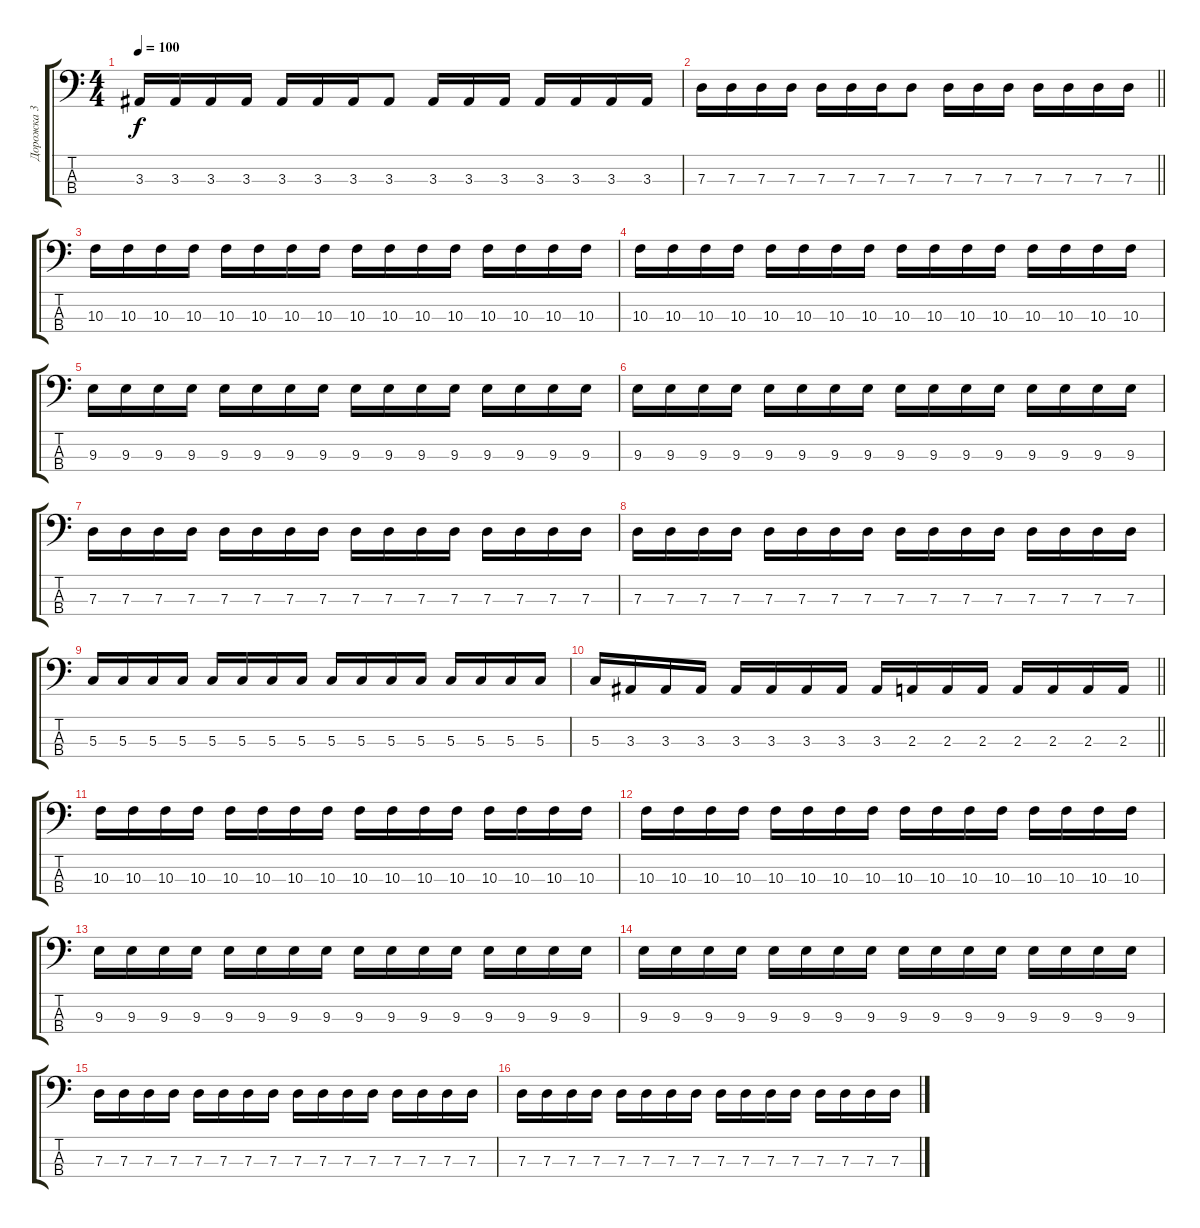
\track ("Дорожка 3" "Дорожка 3") {instrument electricbasspick}
\staff {score tabs}
\tuning (F2 C2 G1 C1) {hide}
\ts (4 4)
\tempo 100
\clef f4
\ks c
3.3.16{dy f} 3.3.16 3.3.16 3.3.16 3.3.16 3.3.16 3.3.16 3.3.8 3.3.16 3.3.16 3.3.16 3.3.16 3.3.16 3.3.16 3.3.16 |
\barLineRight lightlight
7.3.16 7.3.16 7.3.16 7.3.16 7.3.16 7.3.16 7.3.16 7.3.8 7.3.16 7.3.16 7.3.16 7.3.16 7.3.16 7.3.16 7.3.16 |
\section ("" "")
10.3.16 10.3.16 10.3.16 10.3.16 10.3.16 10.3.16 10.3.16 10.3.16 10.3.16 10.3.16 10.3.16 10.3.16 10.3.16 10.3.16 10.3.16 10.3.16 |
10.3.16 10.3.16 10.3.16 10.3.16 10.3.16 10.3.16 10.3.16 10.3.16 10.3.16 10.3.16 10.3.16 10.3.16 10.3.16 10.3.16 10.3.16 10.3.16 |
9.3.16 9.3.16 9.3.16 9.3.16 9.3.16 9.3.16 9.3.16 9.3.16 9.3.16 9.3.16 9.3.16 9.3.16 9.3.16 9.3.16 9.3.16 9.3.16 |
9.3.16 9.3.16 9.3.16 9.3.16 9.3.16 9.3.16 9.3.16 9.3.16 9.3.16 9.3.16 9.3.16 9.3.16 9.3.16 9.3.16 9.3.16 9.3.16 |
7.3.16 7.3.16 7.3.16 7.3.16 7.3.16 7.3.16 7.3.16 7.3.16 7.3.16 7.3.16 7.3.16 7.3.16 7.3.16 7.3.16 7.3.16 7.3.16 |
7.3.16 7.3.16 7.3.16 7.3.16 7.3.16 7.3.16 7.3.16 7.3.16 7.3.16 7.3.16 7.3.16 7.3.16 7.3.16 7.3.16 7.3.16 7.3.16 |
5.3.16 5.3.16 5.3.16 5.3.16 5.3.16 5.3.16 5.3.16 5.3.16 5.3.16 5.3.16 5.3.16 5.3.16 5.3.16 5.3.16 5.3.16 5.3.16 |
\barLineRight lightlight
5.3.16 3.3.16 3.3.16 3.3.16 3.3.16 3.3.16 3.3.16 3.3.16 3.3.16 2.3.16 2.3.16 2.3.16 2.3.16 2.3.16 2.3.16 2.3.16 |
\section ("" "")
10.3.16 10.3.16 10.3.16 10.3.16 10.3.16 10.3.16 10.3.16 10.3.16 10.3.16 10.3.16 10.3.16 10.3.16 10.3.16 10.3.16 10.3.16 10.3.16 |
10.3.16 10.3.16 10.3.16 10.3.16 10.3.16 10.3.16 10.3.16 10.3.16 10.3.16 10.3.16 10.3.16 10.3.16 10.3.16 10.3.16 10.3.16 10.3.16 |
9.3.16 9.3.16 9.3.16 9.3.16 9.3.16 9.3.16 9.3.16 9.3.16 9.3.16 9.3.16 9.3.16 9.3.16 9.3.16 9.3.16 9.3.16 9.3.16 |
9.3.16 9.3.16 9.3.16 9.3.16 9.3.16 9.3.16 9.3.16 9.3.16 9.3.16 9.3.16 9.3.16 9.3.16 9.3.16 9.3.16 9.3.16 9.3.16 |
7.3.16 7.3.16 7.3.16 7.3.16 7.3.16 7.3.16 7.3.16 7.3.16 7.3.16 7.3.16 7.3.16 7.3.16 7.3.16 7.3.16 7.3.16 7.3.16 |
7.3.16 7.3.16 7.3.16 7.3.16 7.3.16 7.3.16 7.3.16 7.3.16 7.3.16 7.3.16 7.3.16 7.3.16 7.3.16 7.3.16 7.3.16 7.3.16
